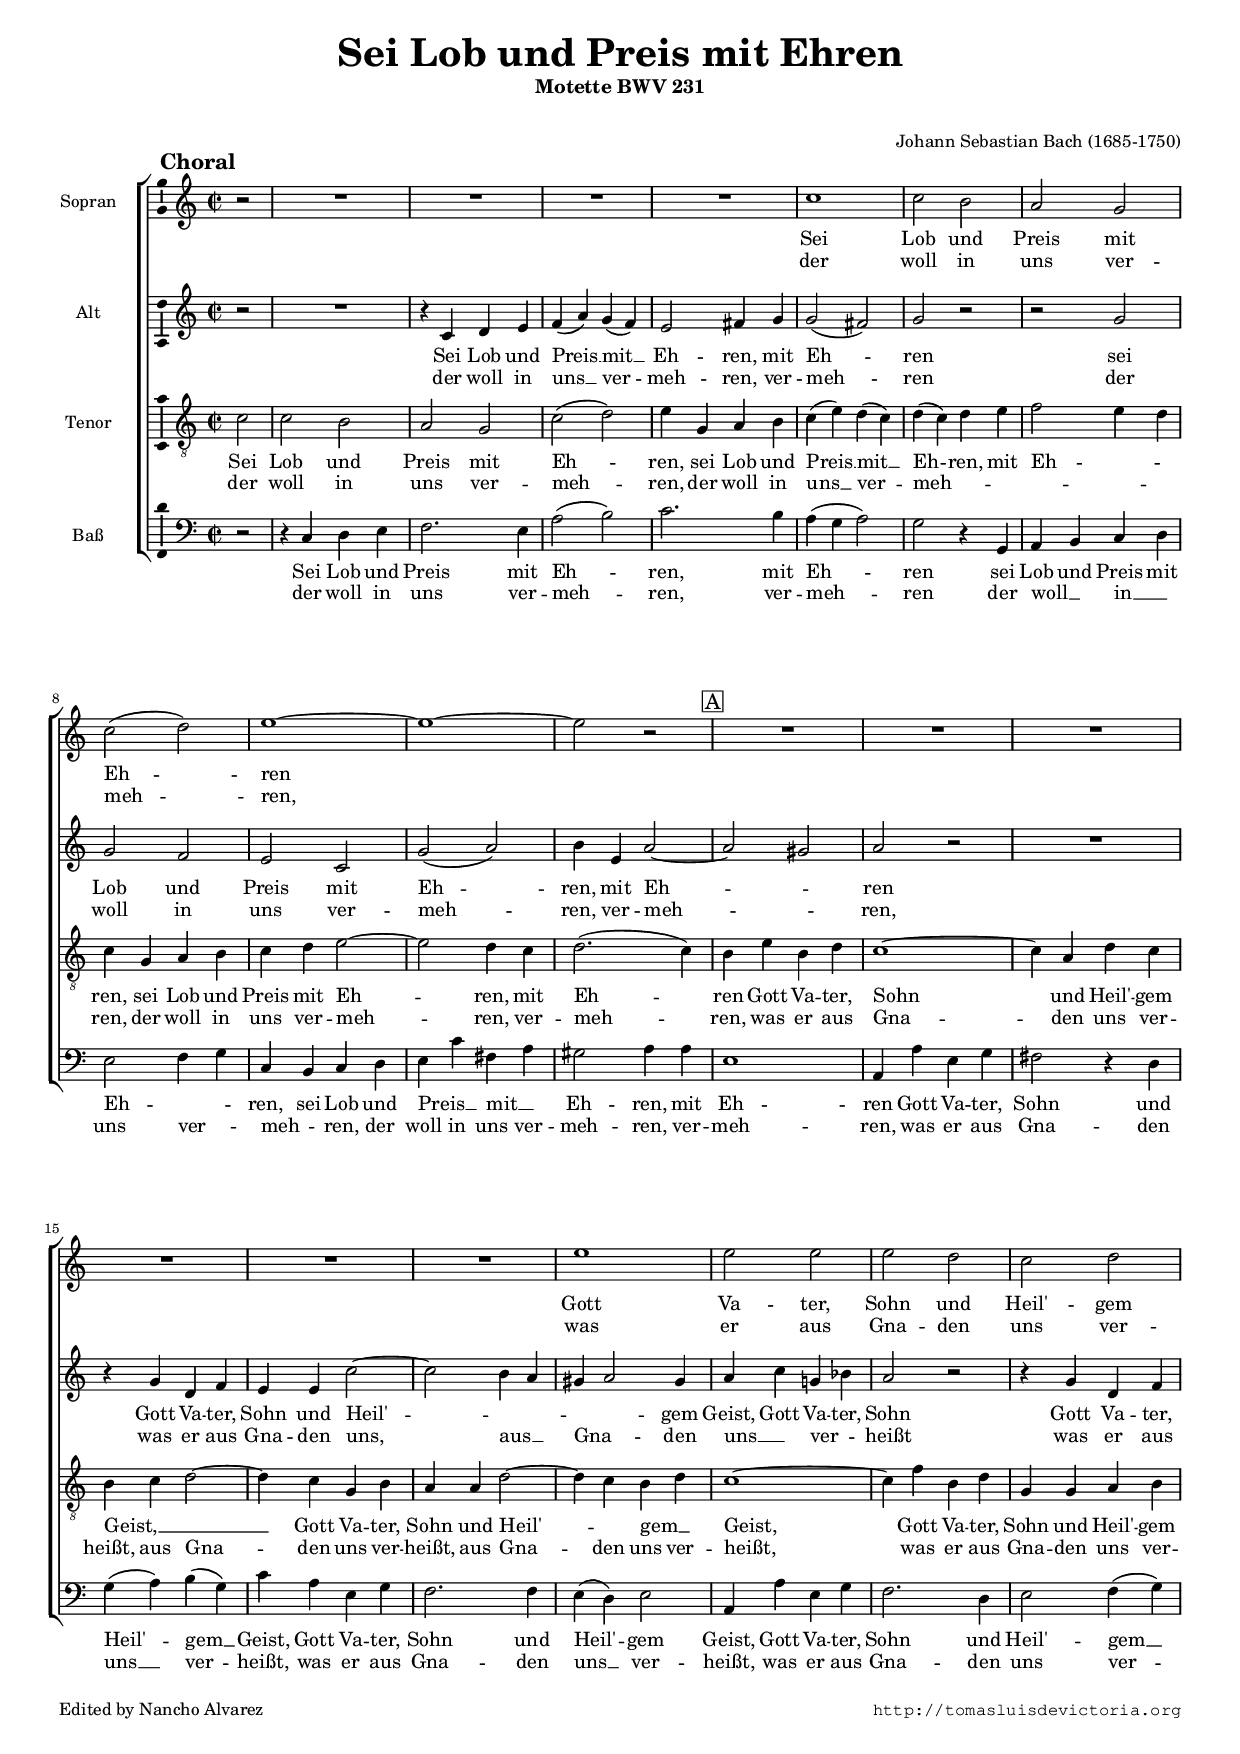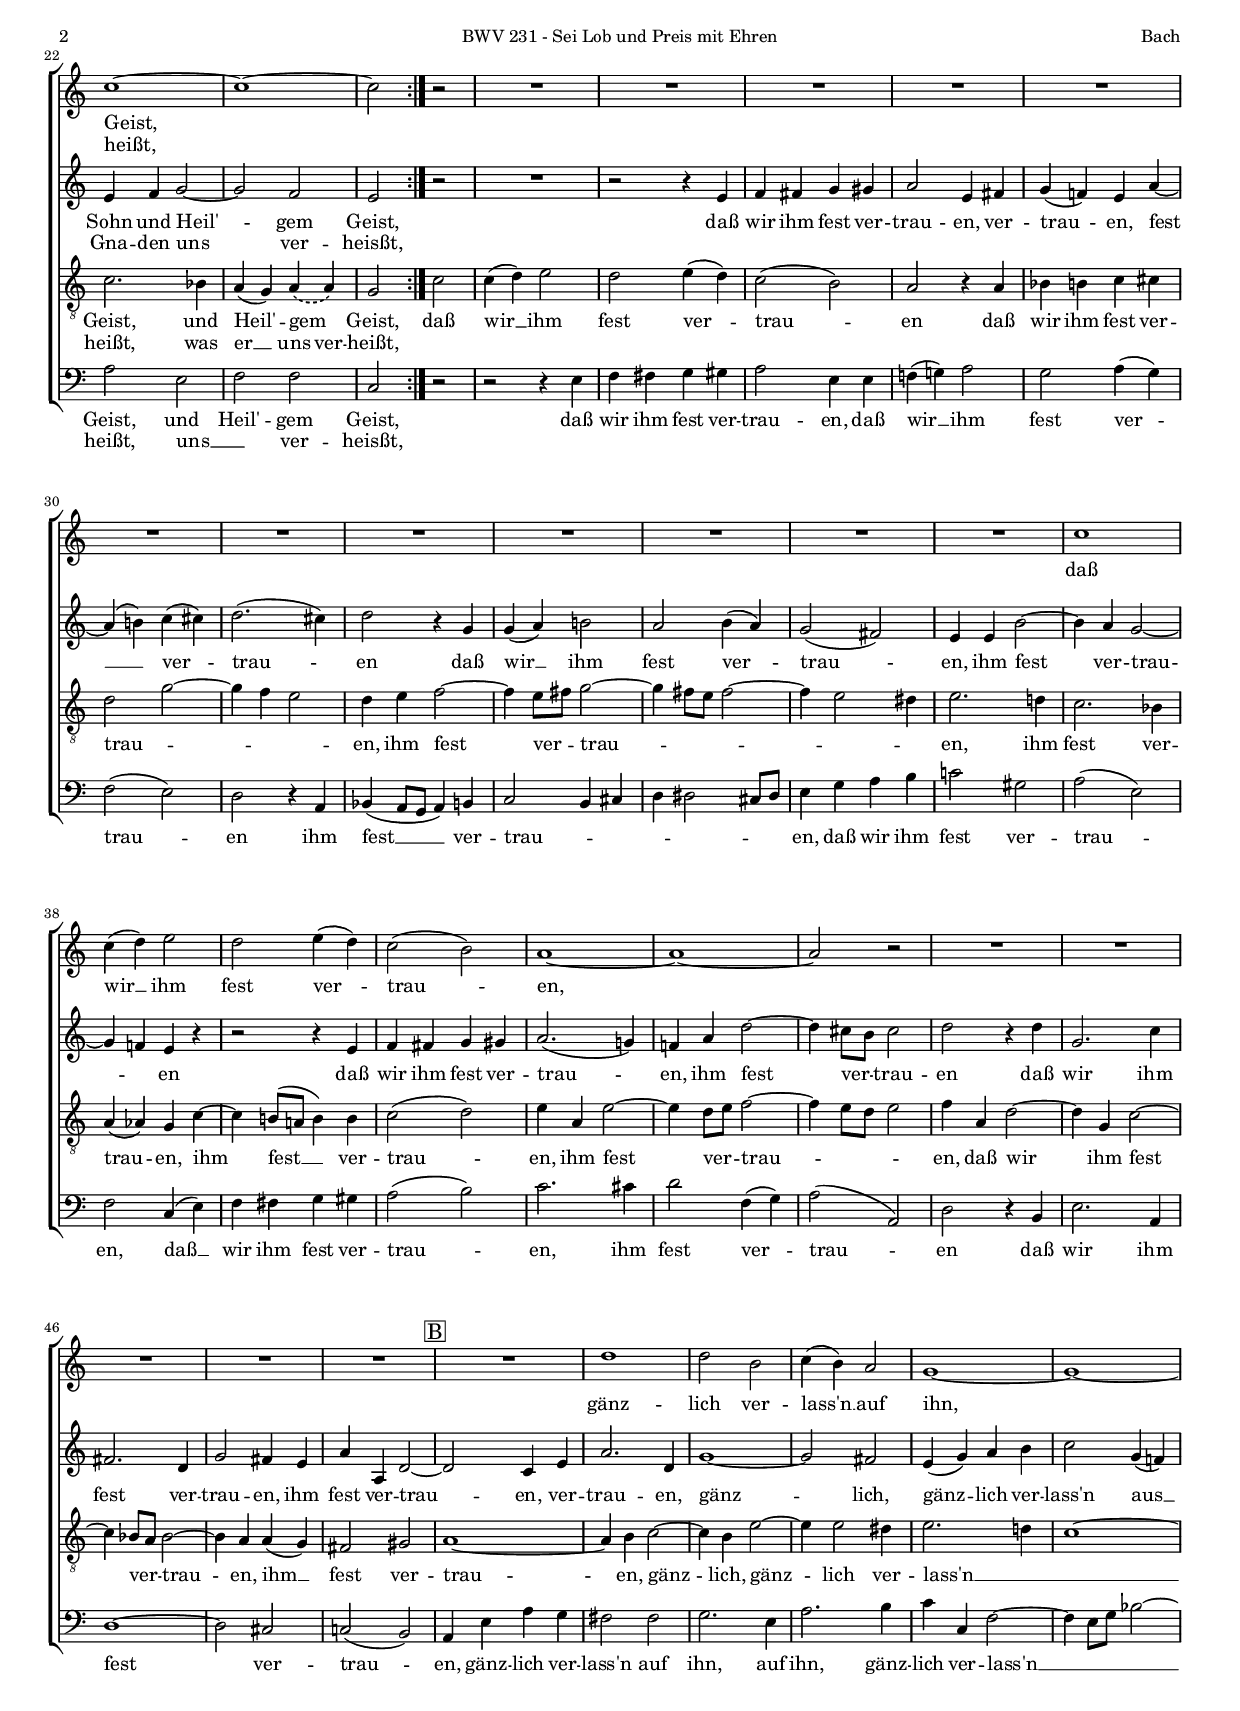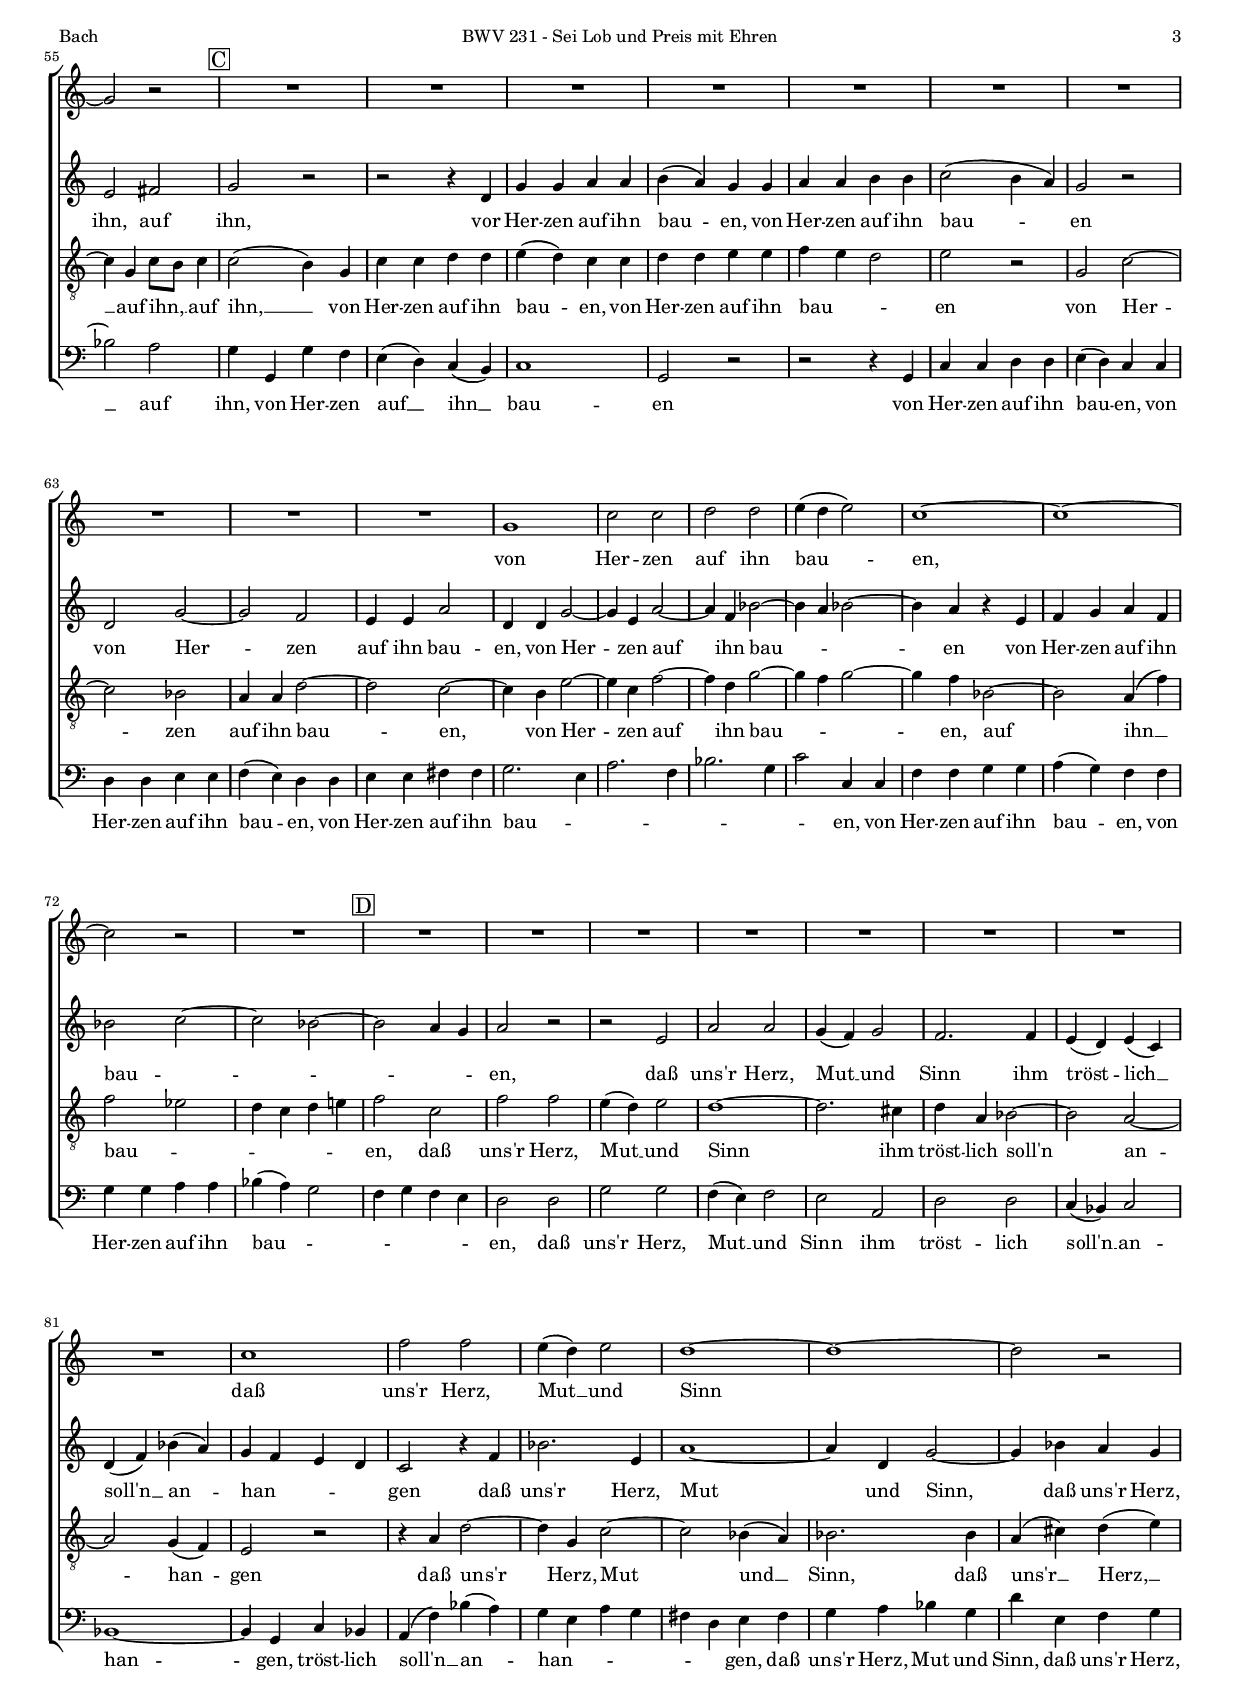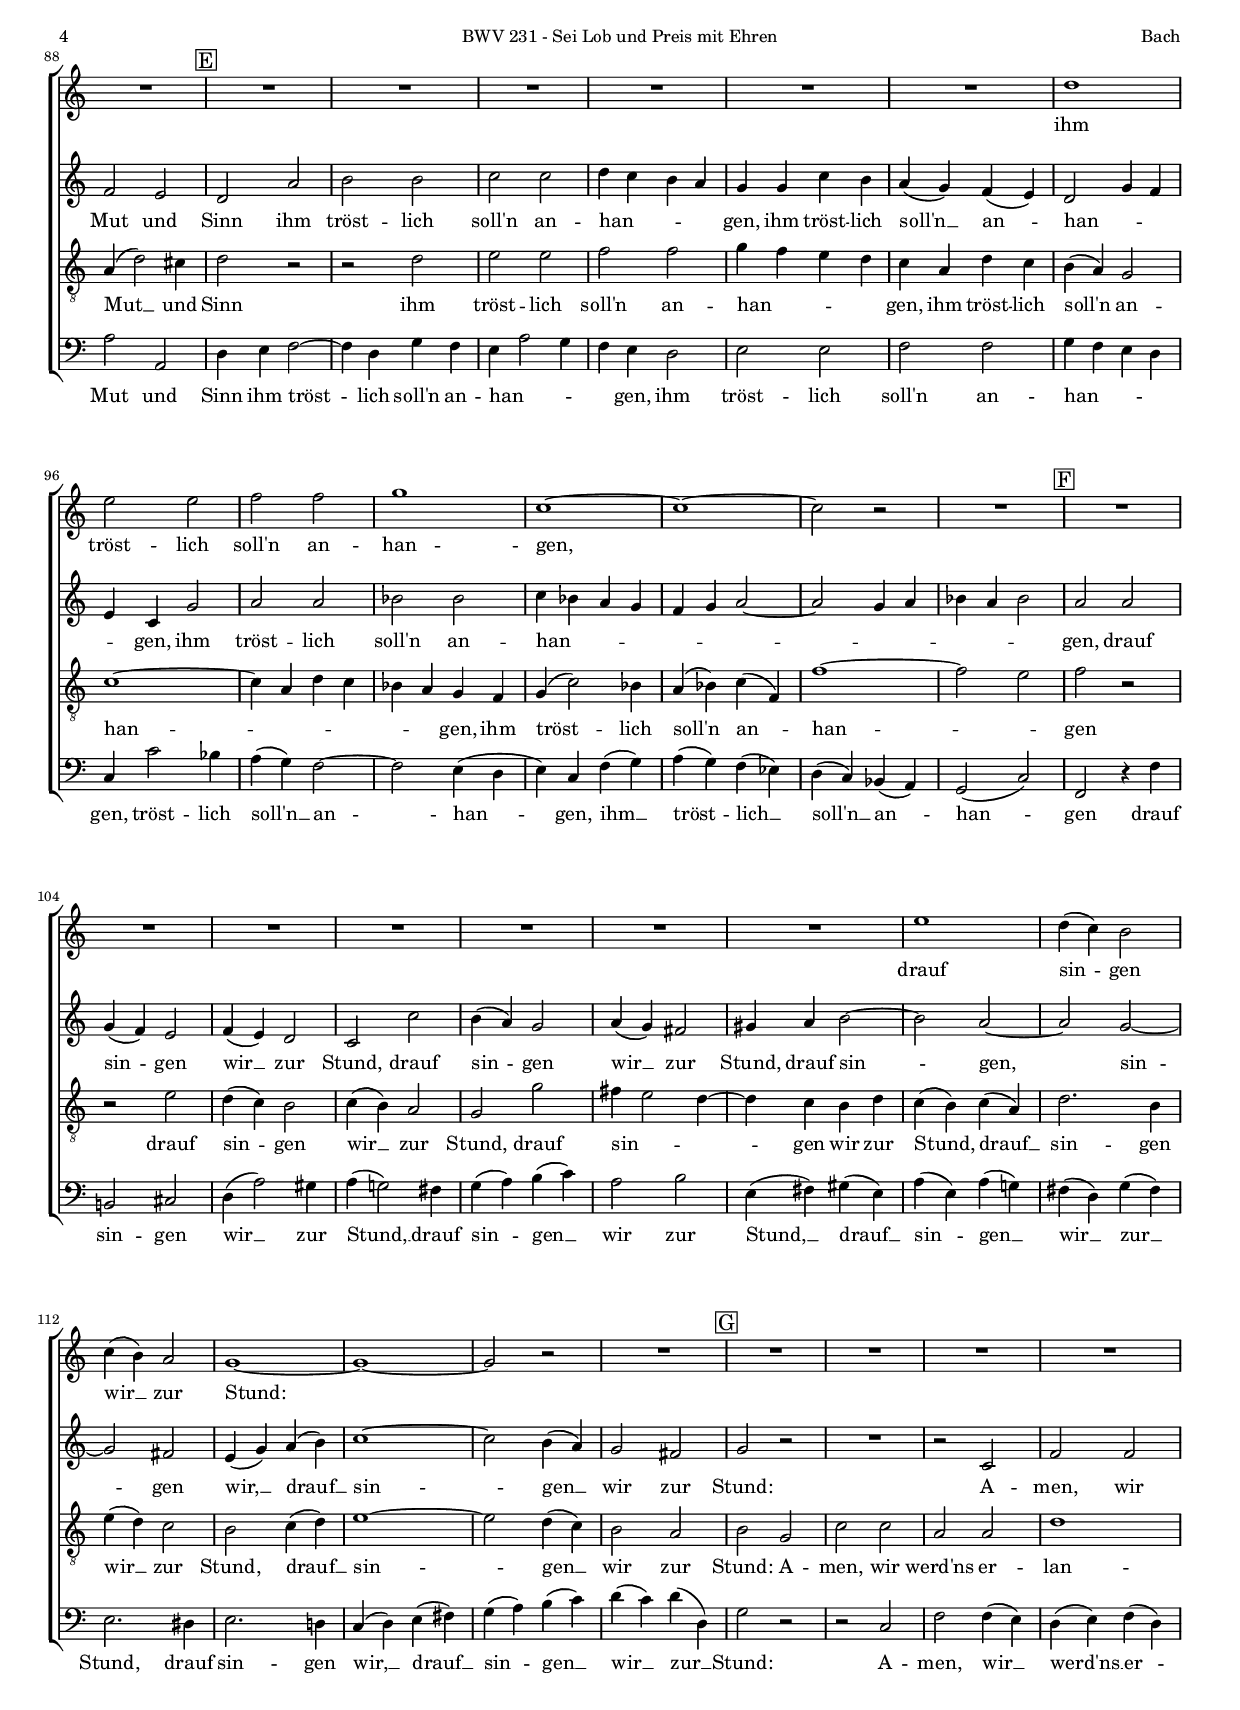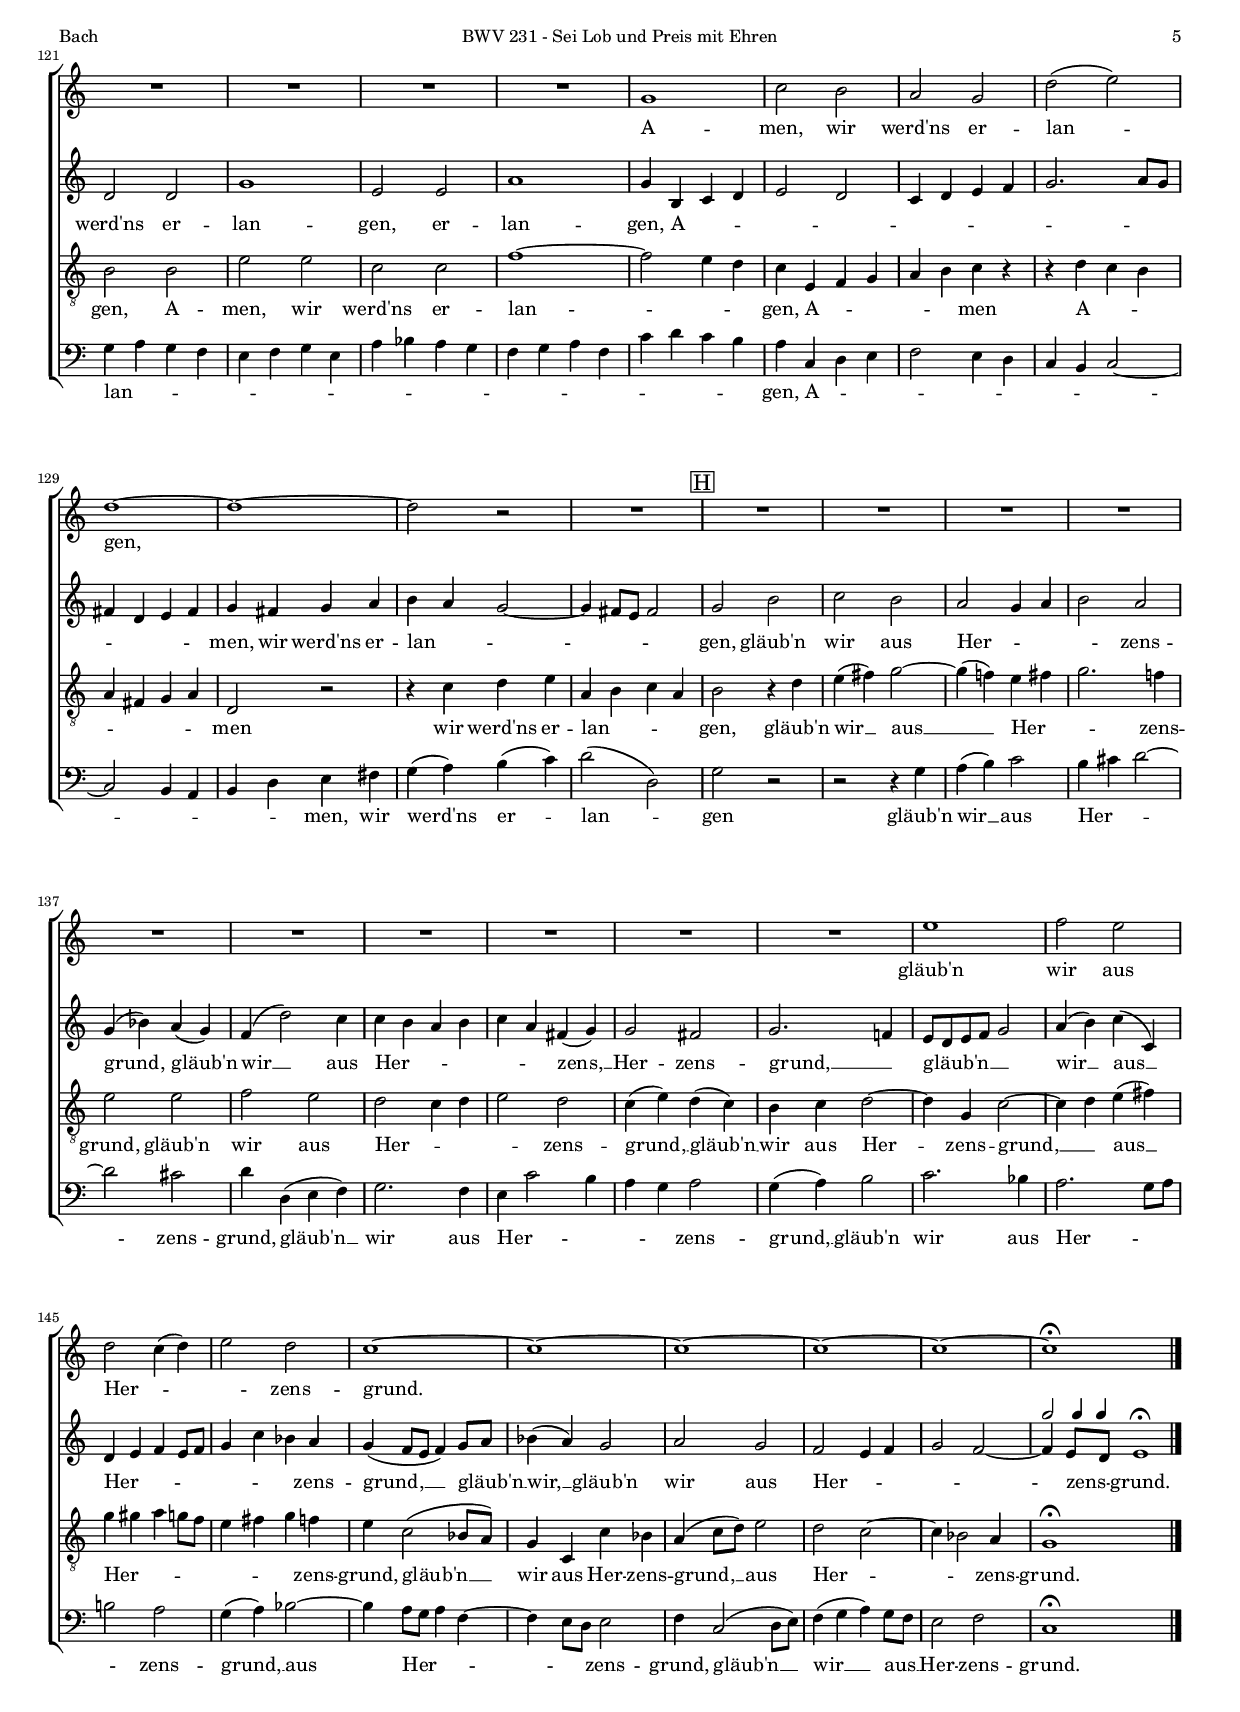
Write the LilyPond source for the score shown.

\version "2.18.0"

#(set-default-paper-size "a4")
#(set-global-staff-size 15.0)
#(ly:set-option 'point-and-click #f)
%nomobile

ss=\once \set suggestAccidentals = ##t
cresc=\markup{\italic "cresc."}
dim=\markup{\italic "dim."}
rit=\markup{\italic "rit."}
italicas=\override LyricText.font-shape = #'italic
rectas=\override LyricText.font-shape = #'upright


htitle="BWV 231 - Sei Lob und Preis mit Ehren"
hcomposer="Bach"

\header {
	title=\markup{\larger \larger \larger "Sei Lob und Preis mit Ehren" }
	composer=\markup{"Johann Sebastian Bach (1685-1750)"}
        pdfauthor=\composer
	subtitle="Motette BWV 231"
	subsubtitle=\markup{\null \vspace #1 }
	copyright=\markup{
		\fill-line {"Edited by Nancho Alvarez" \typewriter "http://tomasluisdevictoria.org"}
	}
%	tagline=""
}

global={\key c \major \time 2/2 \partial 2 \skip 2 \skip 1*23 \skip 2 \bar ":|."
					\skip 2 \skip 1*128 \bar "|." }


cantus=\relative c''{
	\override Score.MetronomeMark.X-offset = #0
	\tempo \markup{\fontsize #2 "  Choral"}
	r2
	R1*4
	c1
	c2 b
	a g
	c( d)
	e1 ~
	e ~
	e2 r
	\mark \markup {\box "A"}
	R1*6
	e1 e2 e
	e d
	c d
	c1 ~
	c ~
	c2 r
	R1*12
	c1 
	c4( d) e2
	d2 e4( d)
	c2( b)
	a1 ~
	a ~
	a2 r
	R1*5
	\mark \markup{\box "B"}
	R1
	d1
	d2 b
	c4( b) a2
	g1 ~
	g ~
	g2 r
	\mark \markup{\box "C"}
	R1*10
	g1
	c2 c
	d d
	e4( d e2)
	c1 ~
	c ~
	c2 r
	R1
	\mark \markup{\box "D"}
	R1*8
	c1
	f2 f
	e4( d) e2
	d1 ~
	d ~
	d2 r
	R1
	\mark \markup{\box "E"}
	R1*6
	d1
	e2 e
	f f
	g1
	c, ~
	c ~
	c2 r
	R1
	\mark \markup{\box "F"}
	R1*7
	e1 
	d4( c) b2
	c4( b) a2
	g1 ~
	g ~
	g2 r
	R1
	\mark \markup{\box "G"}
	R1*8
	g1
	c2 b
	a2 g
	d'( e)
	d1 ~
	d ~
	d2 r
	R1
	\mark \markup{\box "H"}
	R1*10
	e1 
	f2 e
	d2 c4( d)
	e2 d
	c1 ~
	c ~
	c ~
	c ~
	c ~
	c^\fermata
}

altus=\relative c'{
	r2
	R1
	r4 c d e
	f( a) g( f)
	e2 fis4 g
	g2( fis)
	g2 r
	r g
	g f
	e c
	g'( a)
	b4 e, a2 ~
	a gis
	a2 r
	R1
	r4 g d f
	e e c'2 ~
	c b4 a
	gis4 a2 gis4
	a c g! bes
	a2 r
	r4 g d f
	e f g2 ~
	g f 
	e2 r
	R1
	r2 r4 e
	f4 fis g gis
	a2 e4 fis
	g4( f!) e4 a ~
	a( b!) c( cis)
	d2.( cis4)
	d2 r4 g,
	g4( a) b!2
	a b4( a)
	g2( fis)
	e4 e b'2 ~
	b4 a g2 ~
	g4 f! e r
	r2 r4 e
	f fis g gis
	a2.( g!4)
	f! a d2 ~
	d4 cis8 b cis2
	d r4 d
	g,2. c4
	fis,2. d4
	g2 fis4 e
	a a, d2 ~
	d c4 e
	a2. d,4
	g1 ~
	g2 fis
	e4( g) a b
	c2 g4( f!)
	e2 fis
	g r
	r2 r4 d
	g g a a 
	b( a) g g
	a a b b
	c2( b4 a)
	g2 r
	d2 g ~
	g f
	e4 e a2
	d,4 d g2 ~
	g4 e a2 ~
	a4 f bes2 ~
	bes4 a bes2 ~
	bes4 a r4 e
	f g a f
	bes2 c ~
	c bes ~
	bes a4 g
	a2 r
	r e
	a a
	g4( f) g2
	f2. f4
	e4( d) e( c)
	d( f) bes( a)
	g4 f e d
	c2 r4 f
	bes2. e,4
	a1 ~
	a4 d, g2 ~
	g4 bes a g
	f2 e
	d a' 
	b b
	c c
	d4 c b a 
	g g c b
	a4( g) f( e)
	d2 g4 f 
	e c g'2
	a a
	bes bes
	c4 bes a g
	f4 g a2 ~
	a g4 a 
	bes a bes2
	a a
	g4( f) e2
	f4( e) d2
	c c'
	b4( a) g2
	a4( g) fis2
	gis4 a b2 ~
	b a ~
	a g ~
	g fis
	e4( g) a( b)
	c1 ~
	c2 b4( a)
	g2 fis
	g r
	R1
	r2 c,
	f f 
	d d
	g1
	e2 e
	a1
	g4 b, c d
	e2 d
	c4 d e f
	g2. a8 g
	fis4 d e fis
	g fis g a
	b a g2 ~
	g4 fis8 e fis2
	g2 b
	c b
	a g4 a 
	b2 a
	g4( bes) a( g)
	f4( d'2) c4
	c b a b
	c a fis( g)
	g2 fis
	g2. f!4
	e8 d e f g2
	a4( b) c( c,)
	d4 e f e8 f
	g4 c bes a 
	g4( f8 e f4) g8 a
	bes4( a) g2
	a g
	f e4 f
	g2 f ~
	f4^\markup{\note #"2" #.7 "  " \note #"4" #.7 " " \note #"4" #.7 } e8 d
	e1*1/2^\fermata
}

tenor=\relative c'{
	c2
	c b
	a g
	c( d)
	e4 g, a b
	c( e) d( c)
	d( c) d e
	f2 e4 d
	c g a b
	c d e2 ~
	e d4 c
	d2.( c4)
	b e b d
	c1 ~
	c4 a d c
	b c d2 ~
	d4 c g b
	a a d2 ~
	d4 c b d
	c1 ~
	c4 f b, d
	g, g a b
	c2. bes4
	\phrasingSlurDashed
	a4( g) a4\( a\)
	g2 c
	c4( d) e2
	d e4( d)
	c2( b)
	a2 r4 a
	bes b c cis
	d2 g2 ~
	g4 f e2
	d4 e f2 ~
	f4 e8 fis g2 ~
	g4 fis8 e fis2 ~
	fis4 e2 dis4
	e2. d!4 
	c2. bes4
	a4( aes) g c ~
	c b!8( a! b4) b
	c2( d)
	e4 a, e'2 ~
	e4 d8 e f2 ~
	f4 e8 d e2
	f4 a, d2 ~
	d4 g, c2 ~
	c4 bes8 a bes2 ~
	bes4 a a4( g)
	fis2 gis
	a1 ~
	a4 b c2 ~
	c4 b e2 ~
	e4 e2 dis4
	e2. d!4
	c1 ~
	c4 g c8 b c4
	c2( b4) g
	c4 c d d
	e( d) c c
	d d e e
	f e d2
	e2 r
	g, c ~
	c bes
	a4 a d2 ~
	d c2 ~
	c4 b e2 ~
	e4 c f2 ~
	f4 d g2 ~
	g4 f g2 ~
	g4 f bes,2 ~
	bes a4( f')
	f2 ees
	d4 c d e!
	f2 c
	f2 f
	e4( d) e2
	d1 ~
	d2. cis4
	d4 a bes2 ~
	bes a ~
	a g4( f)
	e2 r
	r4 a d2 ~
	d4 g, c2 ~
	c bes4( a)
	bes2. bes4
	a4( cis) d( e)
	a,4( d2) cis4
	d2 r
	r d
	e e 
	f f
	g4 f e d
	c a d c
	b( a) g2
	c1 ~
	c4 a d c
	bes a g f
	g4( c2) bes4
	a4( bes) c( f,)
	f'1 ~
	f2 e
	f r
	r e
	d4( c) b2
	c4( b) a2
	g2 g'
	fis4 e2 d4 ~
	d c b d
	c4( b) c( a)
	d2. b4
	e4( d) c2
	b2 c4( d)
	e1 ~
	e2 d4( c)
	b2 a
	b g
	c c a a
	d1
	b2 b
	e2
	e
	c c
	f1 ~
	f2 e4 d
	c4 e, f g
	a b c r
	r d c b
	a fis g a
	d,2 r
	r4 c' d e
	a, b c a
	b2 r4 d
	e4( fis) g2 ~
	g4 ( f!) e fis
	g2. f!4
	e2 e
	f e
	d c4 d
	e2 d
	c4( e) d( c)
	b4 c d2 ~
	d4 g, c2 ~
	c4 d e( fis)
	g4 gis a g8 f
	e4 fis g f
	e4 c2( bes8 a)
	g4 c, c' bes
	a4( c8 d) e2
	d c ~
	c4 bes2 a4
	g1^\fermata
}

bassus=\relative c{
	r2
	r4 c d e
	f2. e4
	a2( b)
	c2. b4
	a4( g a2)
	g2 r4 g,
	a b c d
	e2 f4 g
	c, b c d
	e4 c' fis, a
	gis2 a4 a
	e1
	a,4 a' e g
	fis2 r4 d
	g4( a) b( g)
	c4 a e g
	f2. f4
	e4( d) e2
	a,4 a' e g
	f2. d4
	e2 f4( g)
	a2 e
	f f 
	c r
	r r4 e
	f fis g gis
	a2 e4 e
	f!( g!) a2
	g a4( g)
	f2( e)
	d2 r4 a 
	bes4( a8 g a4) b4
	c2 b4 cis
	d4 dis2 cis8 dis
	e4 g a b
	c!2 gis
	a2( e)
	f2 c4( e)
	f4 fis g gis
	a2( b)
	c2. cis4
	d2 f,4( g)
	a2( a,)
	d r4 b
	e2. a,4
	d1 ~
	d2 cis
	c!( b)
	a4 e' a g
	fis2 fis
	g2. e4
	a2. b4
	c4 c, f2 ~
	f4 e8 g bes2 ~
	bes a
	g4 g, g' f
	e4( d) c( b)
	c1
	g2 r
	r2 r4 g
	c c d d 
	e4( d) c c
	d d e e
	f4( e) d4 d
	e e fis fis
	g2. e4
	a2. f4
	bes2. g4
	c2 c,4 c
	f f g g
	a4( g) f f
	g g a a 
	bes( a) g2
	f4 g f e
	d2 d
	g g
	f4( e) f2
	e a,
	d d
	c4( bes) c2
	bes1 ~
	bes4 g c bes
	a4( f') bes( a)
	g4 e a g
	fis d e fis
	g a bes g 
	d' e, f g
	a2 a,
	d4 e f2 ~
	f4 d g f
	e a2 g4
	f e d2
	e2 e
	f2 f
	g4 f e d
	c4 c'2 bes4
	a4( g) f2 ~
	f e4( d
	e4) c f( g)
	a4( g) f( ees)
	d( c) bes( a)
	g2( c)
	f, r4 f'
	b,!2 cis
	d4( a'2) gis4
	a4( g!2) fis4
	g4( a) b( c)
	a2 b
	e,4( fis) gis( e)
	a( e) a( g!)
	fis( d) g( fis)
	e2. dis4
	e2. d!4
	c4( d) e( fis)
	g4( a) b( c)
	d( c) d( d,)
	g2 r
	r2 c,
	f2 f4( e)
	d( e) f( d)
	g a g f
	e f g e
	a bes a g
	f g a f 
	c' d c b
	a c, d e
	f2 e4 d
	c b c2 ~
	c b4 a
	b4 d e fis
	g( a) b( c)
	d2( d,)
	g2 r
	r2 r4 g
	a( b) c2
	b4 cis d2 ~
	d cis
	d4 d,( e f)
	g2. f4
	e4 c'2 b4
	a4 g a2
	g4( a) b2
	c2. bes4
	a2. g8 a
	b!2 a
	g4( a) bes2 ~
	bes4 a8 g a4 f ~
	f4 e8 d e2
	f4 c2( d8 e)
	f4( g a) g8 f
	e2 f
	c1^\fermata
}


textocantus=\lyricmode{
Sei Lob und Preis mit Eh -- ren
Gott Va -- ter, Sohn und Heil' -- gem Geist,
daß wir __ ihm fest ver -- trau -- en,
gänz -- lich ver -- lass'n __ auf ihn,
von Her -- zen auf ihn bau -- en,
daß uns'r Herz, Mut __ und Sinn
ihm tröst -- lich soll'n an -- han -- gen,
drauf sin -- gen wir __ zur Stund:
A -- men, wir werd'ns er -- lan -- gen,
gläub'n wir aus Her -- _ _ zens -- grund.
}
textocantusb=\lyricmode{
der woll in uns ver -- meh -- ren,
was er aus Gna -- den uns ver -- heißt,
}

textoaltus=\lyricmode{
Sei Lob und Preis __ mit __ Eh -- ren,
mit Eh -- ren
sei Lob und Preis mit Eh -- ren,
mit Eh -- _ ren
Gott Va -- ter, Sohn und Heil' -- _ _ _ _ gem Geist,
Gott Va -- ter, Sohn
Gott Va -- ter, Sohn und Heil' -- gem Geist,
daß wir ihm fest ver -- trau -- en,
ver -- trau -- en,
fest __ ver -- trau -- en
daß wir __ ihm fest ver -- trau -- en,
ihm fest ver -- trau -- _ en
daß wir ihm fest ver -- trau -- en,
ihm fest ver -- _ trau -- en
daß wir ihm fest ver -- trau -- en,
ihm fest ver -- trau -- en,
ver -- trau -- en,
gänz -- lich, 
gänz -- lich ver -- lass'n aus __ ihn,
auf ihn,
vor Her -- zen auf ihn bau -- en,
von Her -- zen auf ihn bau -- en
von Her -- zen auf ihn bau -- en,
von Her -- zen auf ihn bau -- _ _ en
von Her -- zen auf ihn bau -- _ _ _ _ en,
daß uns'r Herz, Mut __ und Sinn ihm tröst -- lich __ 
soll'n __ an -- han -- _ _ _ gen
daß uns'r Herz, Mut und Sinn,
daß uns'r Herz, Mut und Sinn
ihm tröst -- lich soll'n an -- han -- _ _ _ gen,
ihm tröst -- lich soll'n __ an -- han -- _ _ _ gen,
ihm tröst -- lich soll'n an -- han -- _ _ _ _ _ _ _ _ _ _ _ gen,
drauf sin -- gen wir __ zur Stund,
drauf sin -- gen wir __ zur Stund,
drauf sin -- gen,
sin -- gen wir, __
drauf __ sin -- gen __ wir zur Stund:
A -- men, wir werd'ns er -- lan -- gen,
er -- lan -- gen,
A -- _ _ _ _ _ _ _ _ _ _ _ _ _ _ _ men,
wir werd'ns er -- lan -- _ _ _ _ _ gen,
gläub'n wir aus Her -- _ _ _ zens -- grund,
gläub'n wir __ aus Her -- _ _ _ _ _ zens, __
Her -- zens -- grund, __ _
gläub'n __ _ _ _ _ wir __ aus __ Her -- _ _ _ _ _ _ _ zens -- grund, __ 
gläub'n __ _ wir, __ 
gläub'n wir aus Her -- _ _ _ _ zens -- _ grund.
}
textoaltusb=\lyricmode{
der woll in uns __ ver -- meh -- ren,
ver -- meh -- ren
der woll in uns ver -- meh -- ren,
ver -- meh -- _ ren,
was er aus Gna -- den uns,
aus __ _ Gna -- _ den uns __ _ ver -- _ heißt
was er aus Gna -- den uns ver -- heisßt,
}

textotenor=\lyricmode{
Sei Lob und Preis mit Eh -- ren,
sei Lob und Preis __ mit __ Eh -- ren,
mit Eh -- _ _ ren,
sei Lob und Preis mit Eh -- ren,
mit Eh -- ren
Gott Va -- ter,
Sohn und Heil' -- gem Geist, __ _ _ 
Gott Va -- ter, Sohn und Heil' -- _ gem __ _ Geist,
Gott Va -- ter, Sohn und Heil' -- gem Geist,
und Heil' -- gem _ Geist,
daß wir __ ihm fest ver -- trau -- en
daß wir ihm fest ver -- trau -- _ _ _ en,
ihm fest ver -- _ trau -- _ _ _ _ _ en,
ihm fest ver -- trau -- en,
ihm fest __ ver -- trau -- en,
ihm fest ver -- _ trau -- _ _ _ en,
daß wir ihm fest ver -- _ trau -- en,
ihm __ fest ver -- trau -- en,
gänz -- lich,
gänz -- lich ver -- lass'n __ _ _ 
auf ihn, __ _ 
auf ihn, __
von Her -- zen auf ihn bau -- en,
von Her -- zen auf ihn bau -- _ _ en
von Her -- zen auf ihn bau -- en,
von Her -- zen auf ihn bau -- _ _ en,
auf ihn __ bau -- _ _ _ _ _ en,
daß uns'r Herz, Mut __ und Sinn
ihm tröst -- lich soll'n an -- han -- gen
daß uns'r Herz, Mut und __ Sinn,
daß uns'r __ Herz, __ Mut __ und Sinn
ihm tröst -- lich soll'n an -- han -- _ _ _ gen,
ihm tröst -- lich soll'n an -- han -- _ _ _ _ _ gen,
ihm tröst -- lich soll'n an -- han -- _ gen
drauf sin -- gen wir __ zur Stund,
drauf sin -- _ _ gen wir zur Stund,
drauf __ sin -- gen wir __ zur Stund, 
drauf __ sin -- gen __ wir zur Stund:
A -- men,
wir werd'ns er -- lan -- gen,
A -- men,
wir werd'ns er -- lan -- _ _ gen,
A -- _ _ _ _ men
A -- _ _ _ _ _ _ men
wir werd'ns er -- lan -- _ _ _ gen,
gläub'n wir __ aus __ Her -- _ _ zens -- grund,
gläub'n wir aus Her -- _ _ _ zens -- grund, __ 
gläub'n __ wir aus Her -- zens -- grund, __ _ 
aus __ Her -- _ _ _ _ _ _ _ zens -- grund,
gläub'n __ wir aus Her -- zens -- grund, __
aus Her -- _ _ zens -- grund.
}
textotenorb=\lyricmode{
der woll in uns ver -- meh -- ren,
der woll in uns __ ver -- meh -- _ _ _ _ _ ren,
der woll in uns ver -- meh -- ren,
ver -- meh -- ren,
was er aus Gna -- den uns ver -- heißt,
aus Gna -- den uns ver -- heißt, 
aus Gna -- den uns ver -- heißt,
was er aus Gna -- den uns ver -- heißt,
was er __ uns ver -- heißt, 
}

textobassus=\lyricmode{
Sei Lob und Preis mit Eh -- ren,
mit Eh -- ren
sei Lob und Preis mit Eh -- _ _ ren,
sei Lob und Preis __ _ mit __ _ Eh -- ren,
mit Eh -- ren
Gott Va -- ter, Sohn und Heil' -- gem __ Geist,
Gott Va -- ter, Sohn und Heil' -- gem Geist,
Gott Va -- ter, Sohn und Heil' -- gem __ Geist, 
und Heil' -- gem Geist,
daß wir ihm fest ver -- trau -- en,
daß wir __ ihm fest ver -- trau -- en
ihm fest __ ver -- trau -- _ _ _ _ _ _ en,
daß wir ihm fest ver -- trau -- en,
daß __ wir ihm fest ver -- trau -- en,
ihm fest ver -- trau -- en
daß wir ihm fest ver -- trau -- en,
gänz -- lich ver -- lass'n auf ihn,
auf ihn,
gänz -- lich ver -- lass'n __ _ _ _ auf ihn,
von Her -- zen auf __ ihn __ bau -- en
von Her -- zen auf ihn bau -- en,
von Her -- zen auf ihn bau -- en,
von Her -- zen auf ihn bau -- _ _ _ _ _ _ en,
von Her -- zen auf ihn
bau -- en,
von Her -- zen auf ihn bau -- _ _ _ _ _ en,
daß uns'r Herz,
Mut __ und Sinn ihm tröst -- lich soll'n __ an -- han -- gen,
tröst -- lich soll'n __ an -- han -- _ _ _ _ _ gen,
daß uns'r Herz, Mut und Sinn,
daß uns'r Herz, Mut und Sinn
ihm tröst -- lich soll'n an -- han -- _ _ _ gen,
ihm tröst -- lich soll'n an -- han -- _ _ _ gen,
tröst -- lich soll'n __ an -- han -- gen,
ihm __ tröst -- lich __ soll'n __ an -- han -- gen
drauf sin -- gen wir __ zur Stund, __ 
drauf sin -- gen __ wir zur Stund, __
drauf __ sin -- gen __ wir __ zur __ Stund,
drauf sin -- gen wir, __
drauf __ sin -- gen __ wir __ zur __ Stund:
A -- men,
wir __ werd'ns __ er -- lan -- _ _ _ _ _ _ _ _ _ _ _ _ _ _ _ _ _ _ _ gen,
A -- _ _ _ _ _ _ _ _ _ _ _ _ men,
wir werd'ns er -- lan -- gen
gläub'n wir __ aus Her -- _ _ zens -- grund,
gläub'n __ wir aus Her -- _ _ _ _ zens -- grund, __
gläub'n wir aus Her -- _ _ _ zens -- grund, __
aus Her -- _ _ _ _ _ zens -- grund,
gläub'n __ wir __ aus __ _ Her -- zens -- grund.
}
textobassusb=\lyricmode{
der woll in uns ver -- meh -- ren,
ver -- meh -- ren
der woll __ _ in __ _ uns ver -- _ meh -- _ ren,
der woll in uns ver -- meh -- ren,
ver -- meh -- ren,
was er aus Gna -- den uns __ ver -- heißt,
was er aus Gna -- den uns __ ver -- heißt,
was er aus Gna -- den uns ver -- heißt,
uns __ _ ver -- heisßt,
}


\score {
\new ChoirStaff<<

	\new Staff <<\global
	\new Voice="v1" {
		\set Staff.instrumentName="Sopran " 
		\clef "treble"
		\cantus }
	\new Lyrics \lyricsto "v1" {\textocantus }
	\new Lyrics \lyricsto "v1" {\textocantusb }
	>>

	
	\new Staff << \global
	\new Voice="v2" {
		\set Staff.instrumentName="Alt "
		\clef "treble" 
		\altus}
	\new Lyrics \lyricsto "v2" {\textoaltus }
	\new Lyrics \lyricsto "v2" {\textoaltusb }
	>>

	
	\new Staff <<\global
	\new Voice="v3" {
		\set Staff.instrumentName="Tenor "
		\clef "G_8"
		\tenor }
	\new Lyrics \lyricsto "v3" {\textotenor }
	\new Lyrics \lyricsto "v3" {\textotenorb }
	>>
	

	\new Staff <<\global
	\new Voice="v4" {
		\set Staff.instrumentName="Baß "
		\clef "bass" 
		\bassus }
	\new Lyrics \lyricsto "v4" {\textobassus }
	\new Lyrics \lyricsto "v4" {\textobassusb }
	>>
	
>>

\layout{ 
	\context {\Lyrics 
		\override VerticalAxisGroup.staff-affinity = #UP
		\override VerticalAxisGroup.nonstaff-relatedstaff-spacing =
			#'((basic-distance . 0) (minimum-distance . 0) (padding . 1))
		\override LyricText.font-size = #1.2
		\override LyricHyphen.minimum-distance = #0.5
	}
	\context {\Score 
		tempoHideNote = ##t
		\override BarNumber.padding = #2 
	}
	\context {\Voice 
		%melismaBusyProperties = #'()
		%autoBeaming = ##f
	}
	\context {\Staff 
                %\RemoveEmptyStaves
                %\override VerticalAxisGroup.remove-first = ##t
		\override VerticalAxisGroup.staff-staff-spacing =
			#'((basic-distance . 11) (minimum-distance . 0) (padding . 1))
		\consists Ambitus_engraver 
		\override LigatureBracket.padding = #1
	}
}

%\midi { \mtempo }

}


\paper{
	evenHeaderMarkup=\markup  \fill-line { \fromproperty #'page:page-number-string \htitle \hcomposer }
	oddHeaderMarkup= \markup  \fill-line { \on-the-fly #not-first-page \hcomposer \on-the-fly #not-first-page \htitle \on-the-fly #not-first-page \fromproperty #'page:page-number-string }
	system-count=19
	%page-count = 8
	ragged-last-bottom = ##f
	indent=1.5\cm
	system-system-spacing =
	#'((basic-distance . 20) (minimum-distance . 0) (padding . 5))
	top-system-spacing = % header
	#'((basic-distance . 8) (minimum-distance . 0) (padding . 0))
	last-bottom-spacing = % footer
	#'((basic-distance . 12) (minimum-distance . 0) (padding . 0))

}
